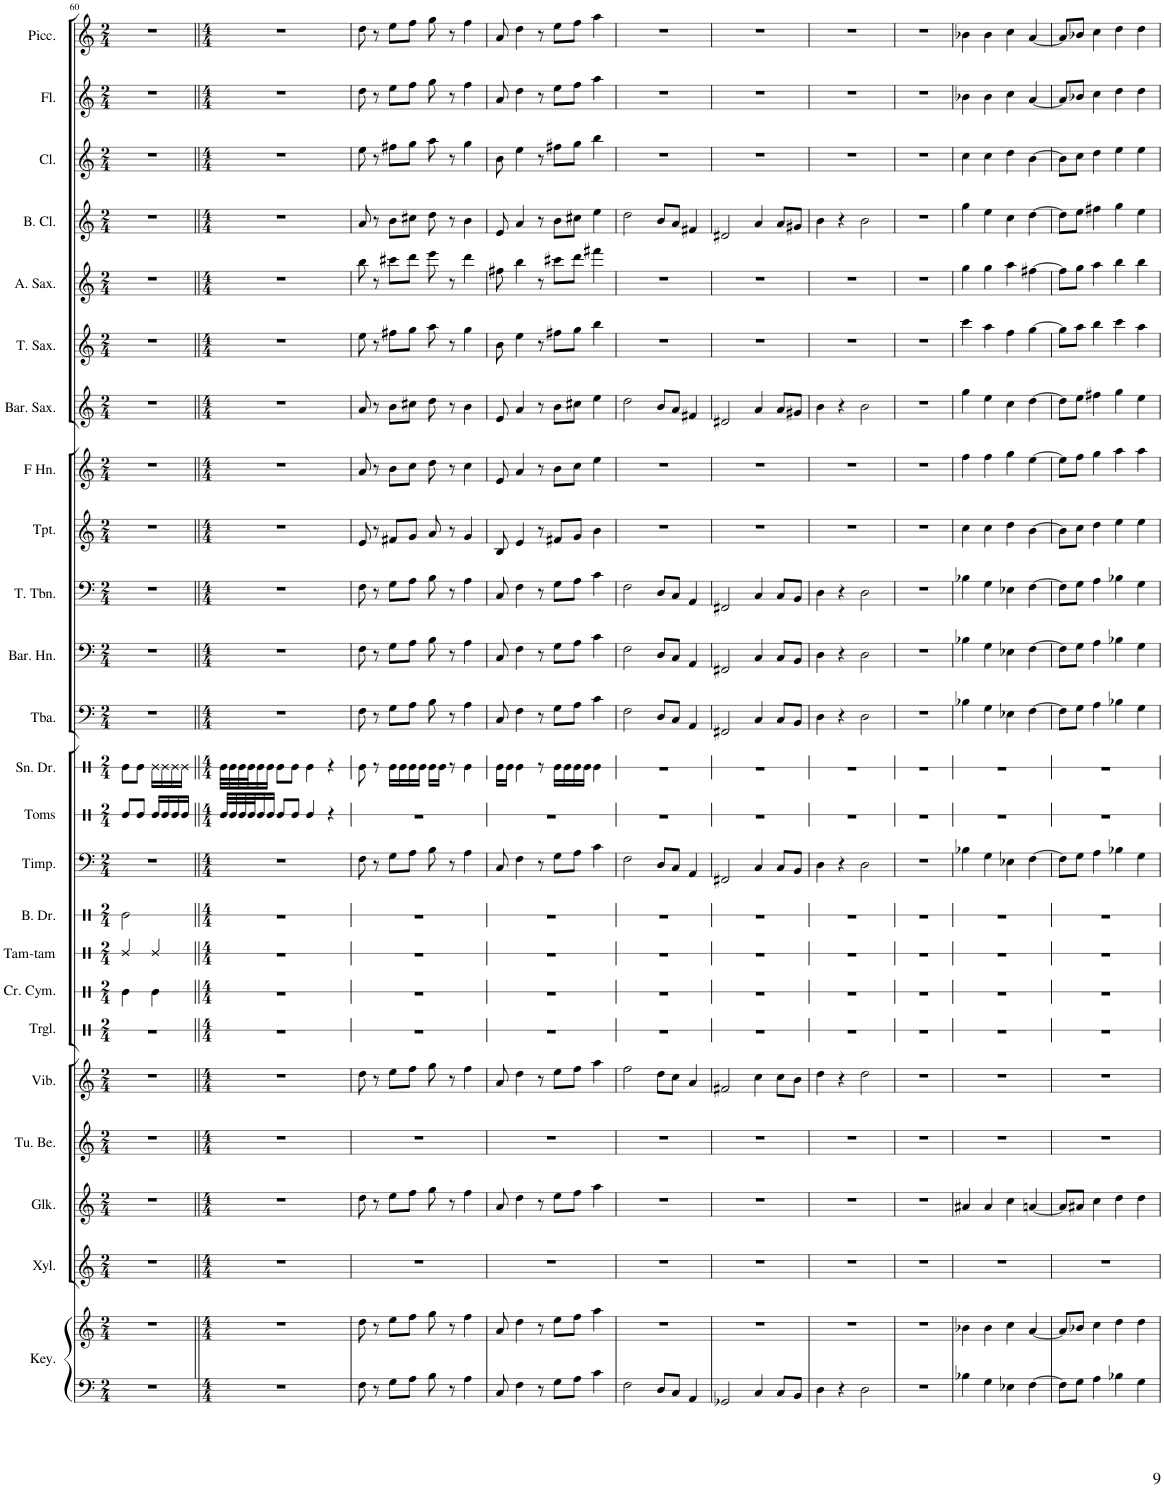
**kern	**kern	**kern	**kern	**kern	**kern	**kern	**kern	**kern	**kern	**kern	**kern	**kern	**kern	**kern	**kern	**kern	**kern	**kern	**kern	**kern	**kern	**kern	**kern	**kern
*part24	*part24	*part23	*part22	*part21	*part20	*part19	*part18	*part17	*part16	*part15	*part14	*part13	*part12	*part11	*part10	*part9	*part8	*part7	*part6	*part5	*part4	*part3	*part2	*part1
*staff25	*staff24	*staff23	*staff22	*staff21	*staff20	*staff19	*staff18	*staff17	*staff16	*staff15	*staff14	*staff13	*staff12	*staff11	*staff10	*staff9	*staff8	*staff7	*staff6	*staff5	*staff4	*staff3	*staff2	*staff1
*I"Any Keyboards	*	*I"Xylophone	*I"Glockenspiel	*I"Tubular Bells	*I"Vibraphone	*I"Triangle	*I"Crash Cymbal	*I"Tam-tam	*I"Bass Drum	*I"Timpani	*I"Tom Toms	*I"Snare Drum	*I"Tuba	*I"Baritone Horn	*I"Tenor Trombone	*I"Trumpet	*I"French Horn	*I"Baritone Saxophone	*I"Tenor Saxophone	*I"Alto Saxophone	*I"Bass Clarinet	*I"Clarinet	*I"Flute	*I"Piccolo
*I'Key.	*	*I'Xyl.	*I'Glk.	*I'Tu. Be.	*I'Vib.	*I'Trgl.	*I'Cr. Cym.	*I'Tam-tam	*I'B. Dr.	*I'Timp.	*I'Toms	*I'Sn. Dr.	*I'Tba.	*I'Bar. Hn.	*I'T. Tbn.	*I'Tpt.	*I'F Hn.	*I'Bar. Sax.	*I'T. Sax.	*I'A. Sax.	*I'B. Cl.	*I'Cl.	*I'Fl.	*I'Picc.
!!LO:PB:g=z
*clefF4	*clefG2	*clefG2	*clefG2	*clefG2	*clefG2	*clefX	*clefX	*clefX	*clefX	*clefF4	*clefX	*clefX	*clefF4	*clefF4	*clefF4	*clefG2	*clefG2	*clefG2	*clefG2	*clefG2	*clefG2	*clefG2	*clefG2	*clefG2
*Trd-7c-12	*Trd-7c-12	*Trd-7c-12	*Trd-14c-24	*	*	*	*	*	*	*	*	*	*	*Trd4c7	*	*Trd1c2	*Trd4c7	*Trd12c21	*Trd8c14	*Trd5c9	*Trd8c14	*Trd1c2	*	*Trd-7c-12
*k[]	*k[]	*k[]	*k[]	*k[]	*k[]	*k[]	*k[b-e-]	*k[b-e-]	*k[b-e-]	*k[]	*k[]	*k[b-e-]	*k[]	*k[]	*k[]	*k[]	*k[]	*k[]	*k[]	*k[]	*k[]	*k[]	*k[]	*k[]
*M2/4	*M2/4	*M2/4	*M2/4	*M2/4	*M2/4	*M2/4	*M2/4	*M2/4	*M2/4	*M2/4	*M2/4	*M2/4	*M2/4	*M2/4	*M2/4	*M2/4	*M2/4	*M2/4	*M2/4	*M2/4	*M2/4	*M2/4	*M2/4	*M2/4
=60	=60	=60	=60	=60	=60	=60	=60	=60	=60	=60	=60	=60	=60	=60	=60	=60	=60	=60	=60	=60	=60	=60	=60	=60
2r	2r	2r	2r	2r	2r	2r	4Re\	4Re/	2Re\	2r	8Re/L	8Re\L	2r	2r	2r	2r	2r	2r	2r	2r	2r	2r	2r	2r
.	.	.	.	.	.	.	.	.	.	.	8Re/J	8Re\J	.	.	.	.	.	.	.	.	.	.	.	.
.	.	.	.	.	.	.	4Re\	4Re/	.	.	16Re/LL	16Re\LL	.	.	.	.	.	.	.	.	.	.	.	.
.	.	.	.	.	.	.	.	.	.	.	16Re/	16Re\	.	.	.	.	.	.	.	.	.	.	.	.
.	.	.	.	.	.	.	.	.	.	.	16Re/	16Re\	.	.	.	.	.	.	.	.	.	.	.	.
.	.	.	.	.	.	.	.	.	.	.	16Re/JJ	16Re\JJ	.	.	.	.	.	.	.	.	.	.	.	.
=61||	=61||	=61||	=61||	=61||	=61||	=61||	=61||	=61||	=61||	=61||	=61||	=61||	=61||	=61||	=61||	=61||	=61||	=61||	=61||	=61||	=61||	=61||	=61||	=61||
*M4/4	*M4/4	*M4/4	*M4/4	*M4/4	*M4/4	*M4/4	*M4/4	*M4/4	*M4/4	*M4/4	*M4/4	*M4/4	*M4/4	*M4/4	*M4/4	*M4/4	*M4/4	*M4/4	*M4/4	*M4/4	*M4/4	*M4/4	*M4/4	*M4/4
1r	1r	1r	1r	1r	1r	1r	1r	1r	1r	1r	32Re/LLL	32Re\LLL	1r	1r	1r	1r	1r	1r	1r	1r	1r	1r	1r	1r
.	.	.	.	.	.	.	.	.	.	.	32Re/	32Re\	.	.	.	.	.	.	.	.	.	.	.	.
.	.	.	.	.	.	.	.	.	.	.	32Re/	32Re\	.	.	.	.	.	.	.	.	.	.	.	.
.	.	.	.	.	.	.	.	.	.	.	32Re/J	32Re\J	.	.	.	.	.	.	.	.	.	.	.	.
.	.	.	.	.	.	.	.	.	.	.	16Re/	16Re\	.	.	.	.	.	.	.	.	.	.	.	.
.	.	.	.	.	.	.	.	.	.	.	16Re/JJ	16Re\JJ	.	.	.	.	.	.	.	.	.	.	.	.
.	.	.	.	.	.	.	.	.	.	.	8Re/L	8Re\L	.	.	.	.	.	.	.	.	.	.	.	.
.	.	.	.	.	.	.	.	.	.	.	8Re/J	8Re\J	.	.	.	.	.	.	.	.	.	.	.	.
.	.	.	.	.	.	.	.	.	.	.	4Re/	4Re\	.	.	.	.	.	.	.	.	.	.	.	.
.	.	.	.	.	.	.	.	.	.	.	4r	4r	.	.	.	.	.	.	.	.	.	.	.	.
=62	=62	=62	=62	=62	=62	=62	=62	=62	=62	=62	=62	=62	=62	=62	=62	=62	=62	=62	=62	=62	=62	=62	=62	=62
8F\	8dd\	1r	8dd\	1r	8dd\	1r	1r	1r	1r	8F\	1r	8Re\	8F\	8F\	8F\	8e/	8a/	8a/	8ee\	8bb\	8a/	8ee\	8dd\	8dd\
8r	8r	.	8r	.	8r	.	.	.	.	8r	.	8r	8r	8r	8r	8r	8r	8r	8r	8r	8r	8r	8r	8r
8G\L	8ee\L	.	8ee\L	.	8ee\L	.	.	.	.	8G\L	.	16Re\LL	8G\L	8G\L	8G\L	8f#X/L	8b\L	8b\L	8ff#X\L	8ccc#X\L	8b\L	8ff#X\L	8ee\L	8ee\L
.	.	.	.	.	.	.	.	.	.	.	.	16Re\	.	.	.	.	.	.	.	.	.	.	.	.
8A\J	8ff\J	.	8ff\J	.	8ff\J	.	.	.	.	8A\J	.	16Re\	8A\J	8A\J	8A\J	8g/J	8cc\J	8cc#X\J	8gg\J	8ddd\J	8cc#X\J	8gg\J	8ff\J	8ff\J
.	.	.	.	.	.	.	.	.	.	.	.	16Re\JJ	.	.	.	.	.	.	.	.	.	.	.	.
8B\	8gg\	.	8gg\	.	8gg\	.	.	.	.	8B\	.	16Re\LL	8B\	8B\	8B\	8a/	8dd\	8dd\	8aa\	8eee\	8dd\	8aa\	8gg\	8gg\
.	.	.	.	.	.	.	.	.	.	.	.	16Re\JJ	.	.	.	.	.	.	.	.	.	.	.	.
8r	8r	.	8r	.	8r	.	.	.	.	8r	.	8r	8r	8r	8r	8r	8r	8r	8r	8r	8r	8r	8r	8r
4A\	4ff\	.	4ff\	.	4ff\	.	.	.	.	4A\	.	4Re\	4A\	4A\	4A\	4g/	4cc\	4b\	4gg\	4ddd\	4b\	4gg\	4ff\	4ff\
=63	=63	=63	=63	=63	=63	=63	=63	=63	=63	=63	=63	=63	=63	=63	=63	=63	=63	=63	=63	=63	=63	=63	=63	=63
8C/	8a/	1r	8a/	1r	8a/	1r	1r	1r	1r	8C/	1r	16Re\LL	8C/	8C/	8C/	8B/	8e/	8e/	8b\	8ff#X\	8e/	8b\	8a/	8a/
.	.	.	.	.	.	.	.	.	.	.	.	16Re\JJ	.	.	.	.	.	.	.	.	.	.	.	.
4F\	4dd\	.	4dd\	.	4dd\	.	.	.	.	4F\	.	4Re\	4F\	4F\	4F\	4e/	4a/	4a/	4ee\	4bb\	4a/	4ee\	4dd\	4dd\
8r	8r	.	8r	.	8r	.	.	.	.	8r	.	8r	8r	8r	8r	8r	8r	8r	8r	8r	8r	8r	8r	8r
8G\L	8ee\L	.	8ee\L	.	8ee\L	.	.	.	.	8G\L	.	16Re\LL	8G\L	8G\L	8G\L	8f#X/L	8b\L	8b\L	8ff#X\L	8ccc#X\L	8b\L	8ff#X\L	8ee\L	8ee\L
.	.	.	.	.	.	.	.	.	.	.	.	16Re\	.	.	.	.	.	.	.	.	.	.	.	.
8A\J	8ff\J	.	8ff\J	.	8ff\J	.	.	.	.	8A\J	.	16Re\	8A\J	8A\J	8A\J	8g/J	8cc\J	8cc#X\J	8gg\J	8ddd\J	8cc#X\J	8gg\J	8ff\J	8ff\J
.	.	.	.	.	.	.	.	.	.	.	.	16Re\JJ	.	.	.	.	.	.	.	.	.	.	.	.
4c\	4aa\	.	4aa\	.	4aa\	.	.	.	.	4c\	.	4Re\	4c\	4c\	4c\	4b\	4ee\	4ee\	4bb\	4fff#X\	4ee\	4bb\	4aa\	4aa\
=64	=64	=64	=64	=64	=64	=64	=64	=64	=64	=64	=64	=64	=64	=64	=64	=64	=64	=64	=64	=64	=64	=64	=64	=64
2F\	1r	1r	1r	1r	2ff\	1r	1r	1r	1r	2F\	1r	1r	2F\	2F\	2F\	1r	1r	2dd\	1r	1r	2dd\	1r	1r	1r
8D/L	.	.	.	.	8dd\L	.	.	.	.	8D/L	.	.	8D/L	8D/L	8D/L	.	.	8b/L	.	.	8b/L	.	.	.
8C/J	.	.	.	.	8cc\J	.	.	.	.	8C/J	.	.	8C/J	8C/J	8C/J	.	.	8a/J	.	.	8a/J	.	.	.
4AA/	.	.	.	.	4a/	.	.	.	.	4AA/	.	.	4AA/	4AA/	4AA/	.	.	4f#X/	.	.	4f#X/	.	.	.
=65	=65	=65	=65	=65	=65	=65	=65	=65	=65	=65	=65	=65	=65	=65	=65	=65	=65	=65	=65	=65	=65	=65	=65	=65
2GG-X/	1r	1r	1r	1r	2f#X/	1r	1r	1r	1r	2FF#X/	1r	1r	2FF#X/	2FF#X/	2FF#X/	1r	1r	2d#X/	1r	1r	2d#X/	1r	1r	1r
4C/	.	.	.	.	4cc\	.	.	.	.	4C/	.	.	4C/	4C/	4C/	.	.	4a/	.	.	4a/	.	.	.
8C/L	.	.	.	.	8cc\L	.	.	.	.	8C/L	.	.	8C/L	8C/L	8C/L	.	.	8a/L	.	.	8a/L	.	.	.
8BB/J	.	.	.	.	8b\J	.	.	.	.	8BB/J	.	.	8BB/J	8BB/J	8BB/J	.	.	8g#X/J	.	.	8g#X/J	.	.	.
=66	=66	=66	=66	=66	=66	=66	=66	=66	=66	=66	=66	=66	=66	=66	=66	=66	=66	=66	=66	=66	=66	=66	=66	=66
4D\	1r	1r	1r	1r	4dd\	1r	1r	1r	1r	4D\	1r	1r	4D\	4D\	4D\	1r	1r	4b\	1r	1r	4b\	1r	1r	1r
4r	.	.	.	.	4r	.	.	.	.	4r	.	.	4r	4r	4r	.	.	4r	.	.	4r	.	.	.
2D\	.	.	.	.	2dd\	.	.	.	.	2D\	.	.	2D\	2D\	2D\	.	.	2b\	.	.	2b\	.	.	.
=67	=67	=67	=67	=67	=67	=67	=67	=67	=67	=67	=67	=67	=67	=67	=67	=67	=67	=67	=67	=67	=67	=67	=67	=67
1r	1r	1r	1r	1r	1r	1r	1r	1r	1r	1r	1r	1r	1r	1r	1r	1r	1r	1r	1r	1r	1r	1r	1r	1r
=68	=68	=68	=68	=68	=68	=68	=68	=68	=68	=68	=68	=68	=68	=68	=68	=68	=68	=68	=68	=68	=68	=68	=68	=68
4B-X\	4b-X\	1r	4a#X/	1r	1r	1r	1r	1r	1r	4B-X\	1r	1r	4B-X\	4B-X\	4B-X\	4cc\	4ff\	4gg\	4ccc\	4gg\	4gg\	4cc\	4b-X\	4b-X\
4G\	4b-\	.	4a#/	.	.	.	.	.	.	4G\	.	.	4G\	4G\	4G\	4cc\	4ff\	4ee\	4aa\	4gg\	4ee\	4cc\	4b-\	4b-\
4E-X\	4cc\	.	4cc\	.	.	.	.	.	.	4E-X\	.	.	4E-X\	4E-X\	4E-X\	4dd\	4gg\	4cc\	4ff\	4aa\	4cc\	4dd\	4cc\	4cc\
[4F\	[4a/	.	[4an/	.	.	.	.	.	.	[4F\	.	.	[4F\	[4F\	[4F\	[4b\	[4ee\	[4dd\	[4gg\	[4ff#X\	[4dd\	[4b\	[4a/	[4a/
=69	=69	=69	=69	=69	=69	=69	=69	=69	=69	=69	=69	=69	=69	=69	=69	=69	=69	=69	=69	=69	=69	=69	=69	=69
8F\L]	8a/L]	1r	8a/L]	1r	1r	1r	1r	1r	1r	8F\L]	1r	1r	8F\L]	8F\L]	8F\L]	8b\L]	8ee\L]	8dd\L]	8gg\L]	8ff#\L]	8dd\L]	8b\L]	8a/L]	8a/L]
8G\J	8b-X/J	.	8a#X/J	.	.	.	.	.	.	8G\J	.	.	8G\J	8G\J	8G\J	8cc\J	8ff\J	8ee\J	8aa\J	8gg\J	8ee\J	8cc\J	8b-X/J	8b-X/J
4A\	4cc\	.	4cc\	.	.	.	.	.	.	4A\	.	.	4A\	4A\	4A\	4dd\	4gg\	4ff#X\	4bb\	4aa\	4ff#X\	4dd\	4cc\	4cc\
4B-X\	4dd\	.	4dd\	.	.	.	.	.	.	4B-X\	.	.	4B-X\	4B-X\	4B-X\	4ee\	4aa\	4gg\	4ccc\	4bb\	4gg\	4ee\	4dd\	4dd\
4G\	4dd\	.	4dd\	.	.	.	.	.	.	4G\	.	.	4G\	4G\	4G\	4ee\	4aa\	4ee\	4aa\	4bb\	4ee\	4ee\	4dd\	4dd\
=	=	=	=	=	=	=	=	=	=	=	=	=	=	=	=	=	=	=	=	=	=	=	=	=
*-	*-	*-	*-	*-	*-	*-	*-	*-	*-	*-	*-	*-	*-	*-	*-	*-	*-	*-	*-	*-	*-	*-	*-	*-
